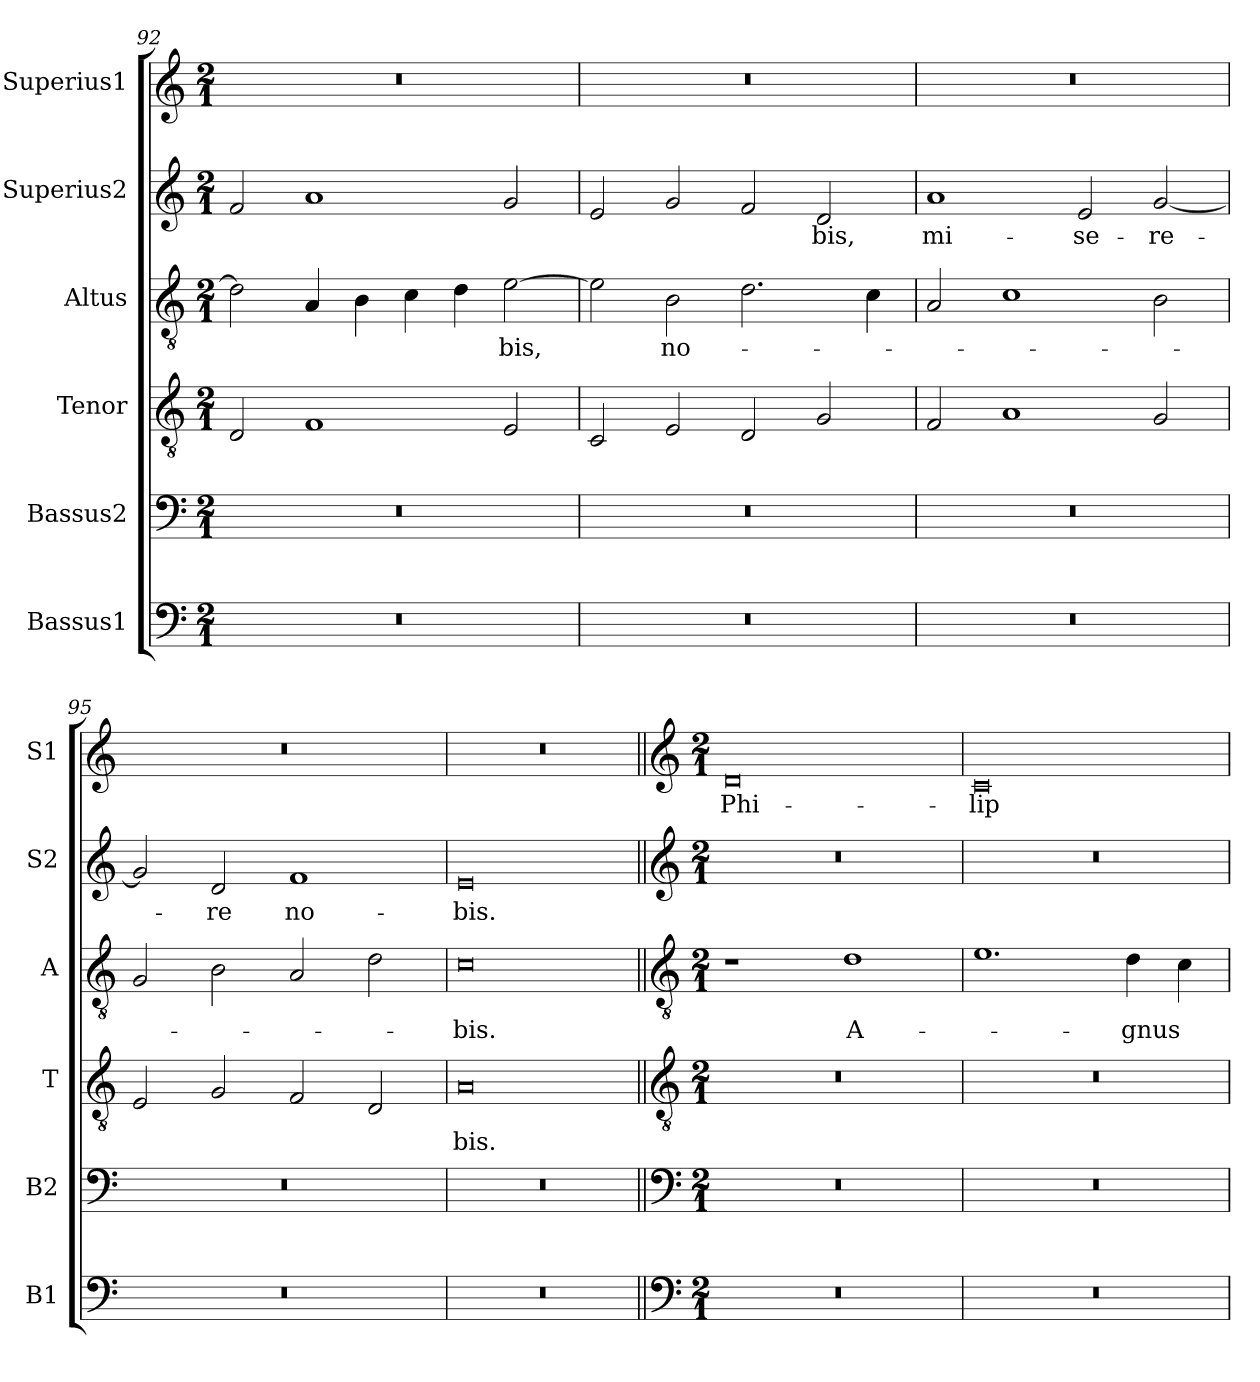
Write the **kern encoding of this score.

**kern	**kern	**kern	**text	**kern	**text	**kern	**text	**kern	**text
*part6	*part5	*part4	*part4	*part3	*part3	*part2	*part2	*part1	*part1
*staff6	*staff5	*staff4	*staff4	*staff3	*staff3	*staff2	*staff2	*staff1	*staff1
*I"Bassus1	*I"Bassus2	*I"Tenor	*	*I"Altus	*	*I"Superius2	*	*I"Superius1	*
*I'B1	*I'B2	*I'T	*	*I'A	*	*I'S2	*	*I'S1	*
*clefF4	*clefF4	*clefGv2	*	*clefGv2	*	*clefG2	*	*clefG2	*
*k[]	*k[]	*k[]	*	*k[]	*	*k[]	*	*k[]	*
*M2/1	*M2/1	*M2/1	*	*M2/1	*	*M2/1	*	*M2/1	*
=92	=92	=92	=92	=92	=92	=92	=92	=92	=92
0r	0r	2D/	.	2d\]	.	2f/	.	0r	.
.	.	1F	.	4A/	.	1a	.	.	.
.	.	.	.	4B\	.	.	.	.	.
.	.	.	.	4c\	.	.	.	.	.
.	.	.	.	4d\	.	.	.	.	.
.	.	2E/	.	[2e\	-bis,	2g/	.	.	.
=93	=93	=93	=93	=93	=93	=93	=93	=93	=93
0r	0r	2C/	.	2e\]	.	2e/	.	0r	.
.	.	2E/	.	2B\	no-	2g/	.	.	.
.	.	2D/	.	2.d\	.	2f/	.	.	.
.	.	2G/	.	.	.	2d/	-bis,	.	.
.	.	.	.	4c\	.	.	.	.	.
=94	=94	=94	=94	=94	=94	=94	=94	=94	=94
0r	0r	2F/	.	2A/	.	1a	mi-	0r	.
.	.	1A	.	1c	.	.	.	.	.
.	.	.	.	.	.	2e/	-se-	.	.
.	.	2G/	.	2B\	.	[2g/	-re-	.	.
=95	=95	=95	=95	=95	=95	=95	=95	=95	=95
0r	0r	2E/	.	2G/	.	2g/]	.	0r	.
.	.	2G/	.	2B\	.	2d/	-re	.	.
.	.	2F/	.	2A/	.	1f	no-	.	.
.	.	2D/	.	2d\	.	.	.	.	.
=96	=96	=96	=96	=96	=96	=96	=96	=96	=96
0r	0r	0A	-bis.	0c	-bis.	0e	-bis.	0r	.
!!LO:LB:g=z
=97||	=97||	=97||	=97||	=97||	=97||	=97||	=97||	=97||	=97||
*clefF4	*clefF4	*clefGv2	*	*clefGv2	*	*clefG2	*	*clefG2	*
*k[]	*k[]	*k[]	*	*k[]	*	*k[]	*	*k[]	*
*M2/1	*M2/1	*M2/1	*	*M2/1	*	*M2/1	*	*M2/1	*
0r	0r	0r	.	1r	.	0r	.	0d	Phi-
.	.	.	.	1d	A-	.	.	.	.
=98	=98	=98	=98	=98	=98	=98	=98	=98	=98
0r	0r	0r	.	1.e	.	0r	.	0c	-lip-
.	.	.	.	4d\	-gnus	.	.	.	.
.	.	.	.	4c\	.	.	.	.	.
=	=	=	=	=	=	=	=	=	=
*-	*-	*-	*-	*-	*-	*-	*-	*-	*-
